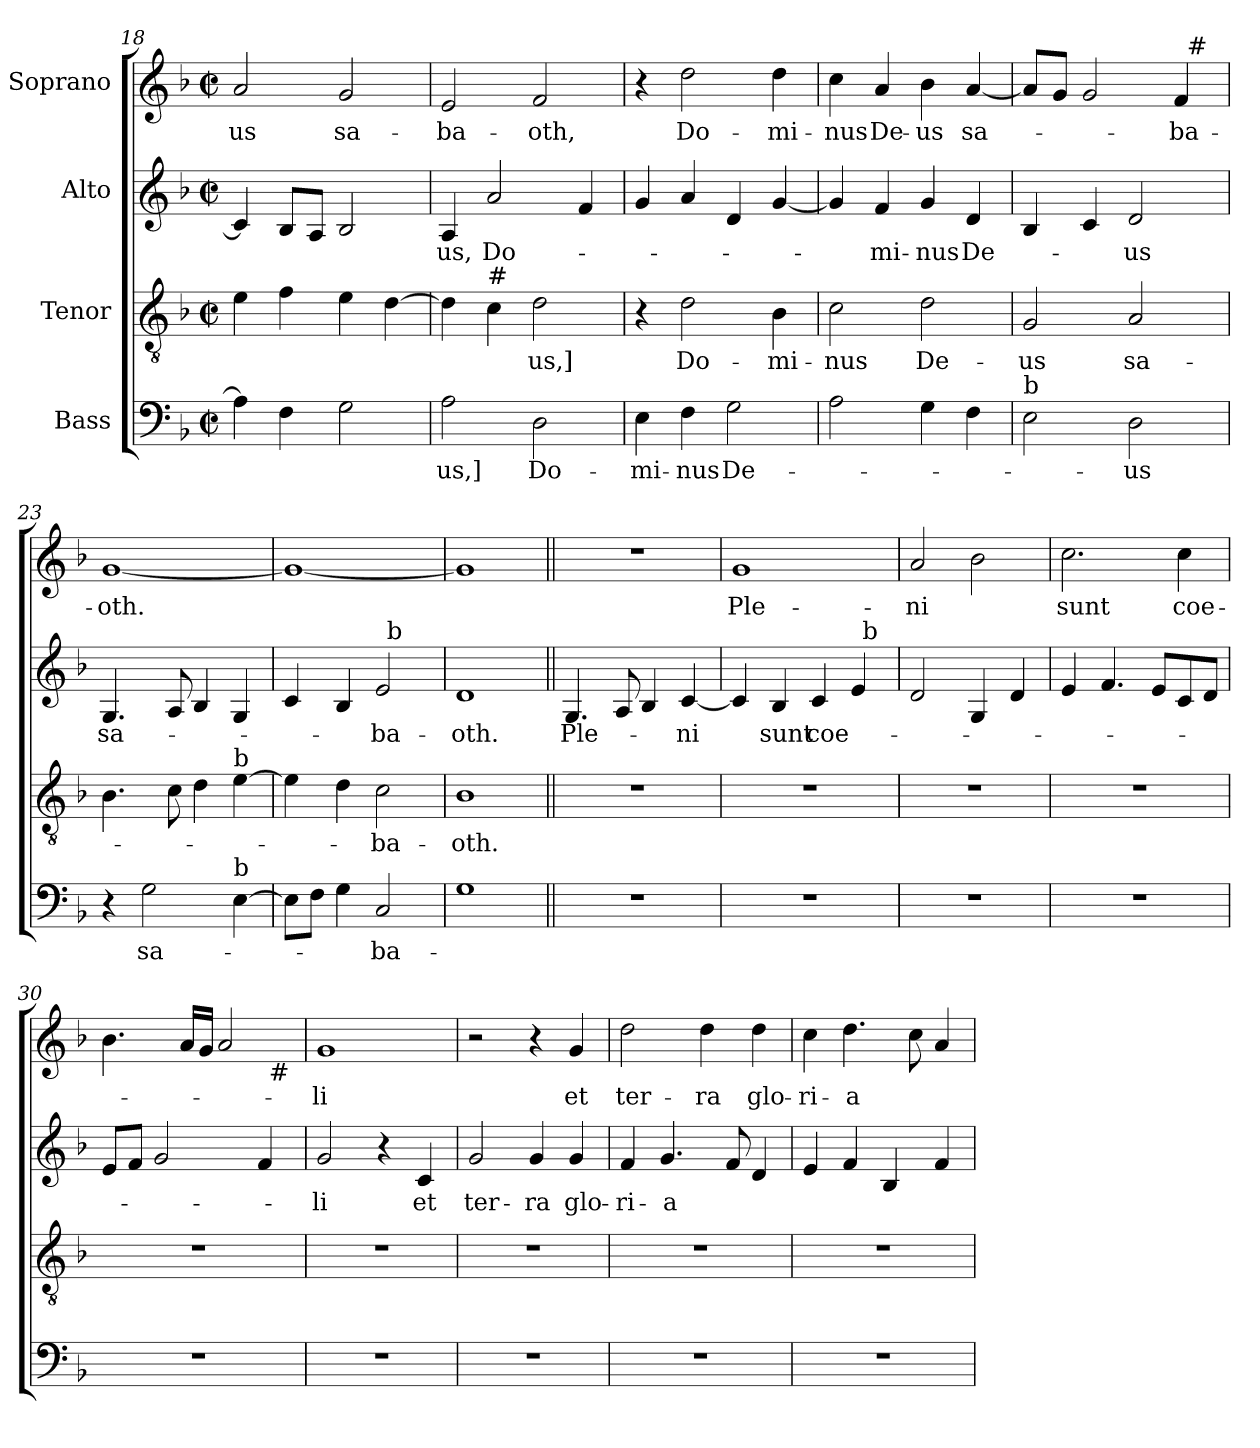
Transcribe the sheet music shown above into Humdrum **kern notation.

**kern	**text	**kern	**text	**kern	**text	**kern	**text
*part4	*part4	*part3	*part3	*part2	*part2	*part1	*part1
*staff4	*staff4	*staff3	*staff3	*staff2	*staff2	*staff1	*staff1
*I"Bass	*	*I"Tenor	*	*I"Alto	*	*I"Soprano	*
*clefF4	*	*clefGv2	*	*clefG2	*	*clefG2	*
*k[b-]	*	*k[b-]	*	*k[b-]	*	*k[b-]	*
*F:	*	*F:	*	*F:	*	*F:	*
*M2/2	*	*M2/2	*	*M2/2	*	*M2/2	*
*met(c|)	*	*met(c|)	*	*met(c|)	*	*met(c|)	*
=18	=18	=18	=18	=18	=18	=18	=18
4A\]	.	4e\	.	4c/]	.	2a/	-us
4F\	.	4f\	.	8B-/L	.	.	.
.	.	.	.	8A/J	.	.	.
2G\	.	4e\	.	2B-/	.	2g/	sa-
.	.	[4d\	.	.	.	.	.
=19	=19	=19	=19	=19	=19	=19	=19
2A\	-us,]	4d\]	.	4A/	-us,	2e/	-ba-
!	!	!LO:TX:a:t=#	!	!	!	!	!
.	.	4c\	.	2a/	Do-	.	.
2D\	Do-	2d\	-us,]	.	.	2f/	-oth,
.	.	.	.	4f/	.	.	.
!!LO:PB:g=z
=20	=20	=20	=20	=20	=20	=20	=20
4E\	-mi-	4r	.	4g/	.	4r	.
4F\	-nus	2d\	Do-	4a/	.	2dd\	Do-
2G\	De-	.	.	4d/	.	.	.
.	.	4B-\	-mi-	[4g/	.	4dd\	-mi-
=21	=21	=21	=21	=21	=21	=21	=21
2A\	.	2c\	-nus	4g/]	.	4cc\	-nus
.	.	.	.	4f/	-mi-	4a/	De-
4G\	.	2d\	De-	4g/	-nus	4b-\	-us
4F\	.	.	.	4d/	De-	[4a/	sa-
=22	=22	=22	=22	=22	=22	=22	=22
!LO:TX:a:t=b	!	!	!	!	!	!	!
*	*	*	*	*	*	*^	*
2E\	.	2G/	-us	4B-/	.	8a/L]	2ryy	.
.	.	.	.	.	.	8g/J	.	.
.	.	.	.	4c/	.	2g/	.	.
2D\	-us	2A/	sa-	2d/	-us	.	4ryy	.
.	.	.	.	.	.	4f/	32ryy	-ba-
!	!	!	!	!	!	!	!LO:TX:a:t=#	!
.	.	.	.	.	.	.	8..ryy	.
*	*	*	*	*	*	*v	*v	*
=23	=23	=23	=23	=23	=23	=23	=23
4r	.	4.B-\	.	4.G/	sa-	[1g	-oth.
2G\	sa-	.	.	.	.	.	.
.	.	8c\	.	8A/	.	.	.
.	.	4d\	.	4B-/	.	.	.
!	!	!LO:TX:a:t=b	!	!	!	!	!
!LO:TX:a:t=b	!	!	!	!	!	!	!
[4E\	.	[4e\	.	4G/	.	.	.
=24	=24	=24	=24	=24	=24	=24	=24
*	*	*	*	*^	*	*	*
8E\L]	.	4e\]	.	4c/	2ryy	.	1g_	.
8F\J	.	.	.	.	.	.	.	.
4G\	.	4d\	.	4B-/	.	.	.	.
2C/	-ba-	2c\	-ba-	2e/	32ryy	-ba-	.	.
!	!	!	!	!	!LO:TX:a:t=b	!	!	!
.	.	.	.	.	4...ryy	.	.	.
*	*	*	*	*v	*v	*	*	*
=25	=25	=25	=25	=25	=25	=25	=25
1G	.	1B-	-oth.	1d	-oth.	1g]	.
!!LO:LB:g=z
=26||	=26||	=26||	=26||	=26||	=26||	=26||	=26||
1r	.	1r	.	4.G/	Ple-	1r	.
.	.	.	.	8A/	.	.	.
.	.	.	.	4B-/	.	.	.
.	.	.	.	[4c/	-ni	.	.
=27	=27	=27	=27	=27	=27	=27	=27
*	*	*	*	*^	*	*	*
1r	.	1r	.	4c/]	2ryy	.	1g	Ple-
.	.	.	.	4B-/	.	sunt	.	.
.	.	.	.	4c/	4ryy	coe-	.	.
.	.	.	.	4e/	32ryy	.	.	.
!	!	!	!	!	!LO:TX:a:t=b	!	!	!
.	.	.	.	.	8..ryy	.	.	.
*	*	*	*	*v	*v	*	*	*
=28	=28	=28	=28	=28	=28	=28	=28
1r	.	1r	.	2d/	.	2a/	-ni
.	.	.	.	4G/	.	2b-\	.
.	.	.	.	4d/	.	.	.
=29	=29	=29	=29	=29	=29	=29	=29
1r	.	1r	.	4e/	.	2.cc\	sunt
.	.	.	.	4.f/	.	.	.
.	.	.	.	8e/L	.	.	.
.	.	.	.	8c/	.	4cc\	coe-
.	.	.	.	8d/J	.	.	.
=30	=30	=30	=30	=30	=30	=30	=30
*	*	*	*	*	*	*^	*
1r	.	1r	.	8e/L	.	4.b-\	2ryy	.
.	.	.	.	8f/J	.	.	.	.
.	.	.	.	2g/	.	.	.	.
.	.	.	.	.	.	16a/LL	.	.
.	.	.	.	.	.	16g/JJ	.	.
.	.	.	.	.	.	2a/	4ryy	.
.	.	.	.	4f/	.	.	32ryy	.
!	!	!	!	!	!	!	!LO:TX:b:t=#	!
.	.	.	.	.	.	.	8..ryy	.
*	*	*	*	*	*	*v	*v	*
=31	=31	=31	=31	=31	=31	=31	=31
1r	.	1r	.	2g/	-li	1g	-li
.	.	.	.	4r	.	.	.
.	.	.	.	4c/	et	.	.
!!LO:LB:g=z
=32	=32	=32	=32	=32	=32	=32	=32
1r	.	1r	.	2g/	ter-	2r	.
.	.	.	.	4g/	-ra	4r	.
.	.	.	.	4g/	glo-	4g/	et
=33	=33	=33	=33	=33	=33	=33	=33
1r	.	1r	.	4f/	-ri-	2dd\	ter-
.	.	.	.	4.g/	-a	.	.
.	.	.	.	.	.	4dd\	-ra
.	.	.	.	8f/	.	.	.
.	.	.	.	4d/	.	4dd\	glo-
=34	=34	=34	=34	=34	=34	=34	=34
1r	.	1r	.	4e/	.	4cc\	-ri-
.	.	.	.	4f/	.	4.dd\	-a
.	.	.	.	4B-/	.	.	.
.	.	.	.	.	.	8cc\	.
.	.	.	.	4f/	.	4a/	.
=	=	=	=	=	=	=	=
*-	*-	*-	*-	*-	*-	*-	*-
